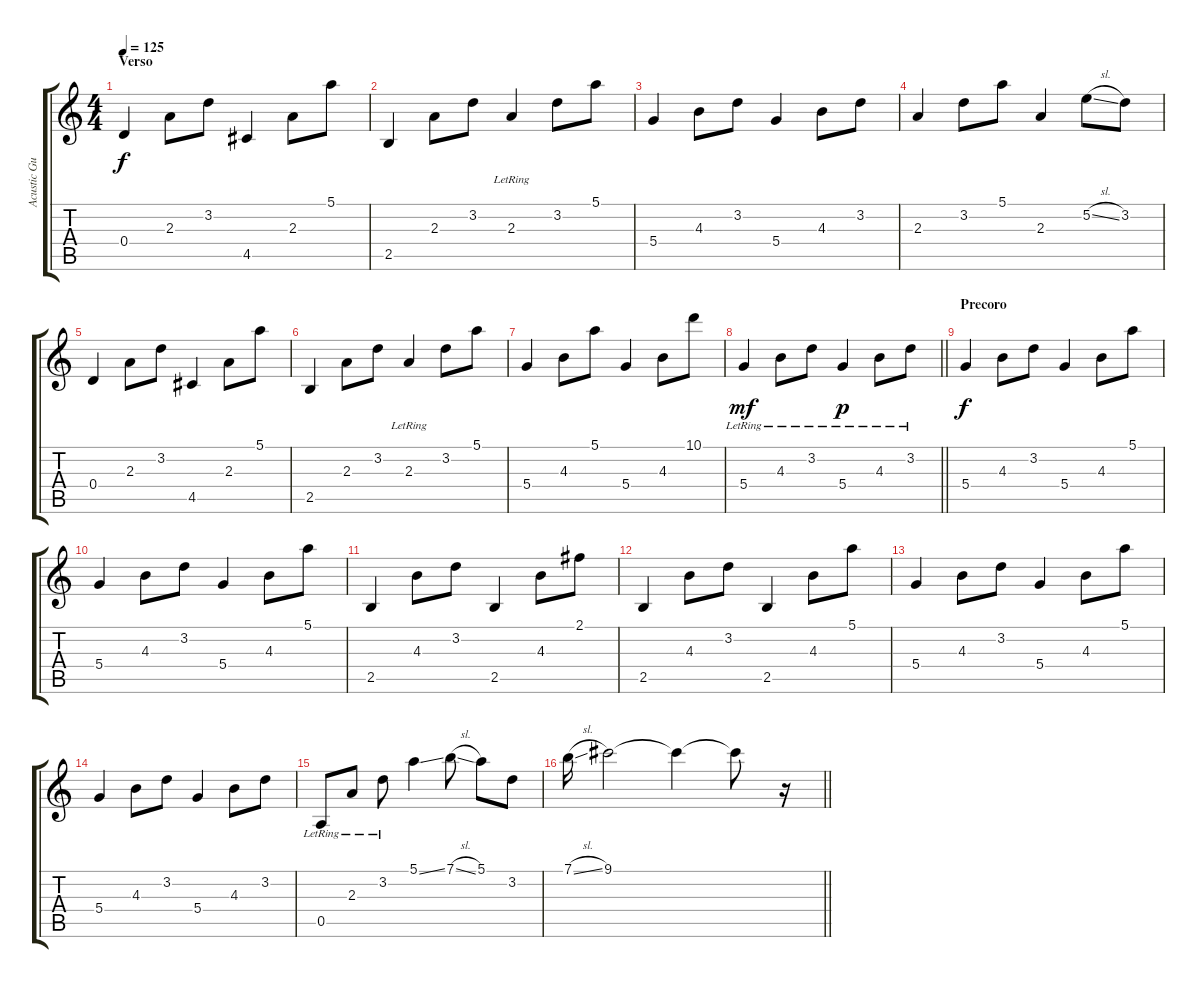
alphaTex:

\track ("Acustic Guitar" "Acustic Gu") {instrument electricguitarjazz}
\staff {score tabs}
\tuning (E4 B3 G3 D3 A2 E2) {hide}
\ts (4 4)
\section ("" "Verso")
\tempo 125
\clef g2
\ks c
0.4.4{dy f} 2.3.8 3.2.8 4.5.4 2.3.8 5.1.8 |
2.5.4 2.3.8 3.2.8 2.3{lr}.4 3.2.8 5.1.8 |
5.4.4 4.3.8 3.2.8 5.4.4 4.3.8 3.2.8 |
2.3.4 3.2.8 5.1.8 2.3.4 5.2{sl}.8 3.2.8 |
0.4.4 2.3.8 3.2.8 4.5.4 2.3.8 5.1.8 |
2.5.4 2.3.8 3.2.8 2.3{lr}.4 3.2.8 5.1.8 |
5.4.4 4.3.8 5.1.8 5.4.4 4.3.8 10.1.8 |
\barLineRight lightlight
5.4{lr}.4{dy mf} 4.3{lr}.8 3.2{lr}.8 5.4{lr}.4{dy p} 4.3{lr}.8 3.2{lr}.8 |
\section ("" "Precoro")
5.4.4{dy f} 4.3.8 3.2.8 5.4.4 4.3.8 5.1.8 |
5.4.4 4.3.8 3.2.8 5.4.4 4.3.8 5.1.8 |
2.5.4 4.3.8 3.2.8 2.5.4 4.3.8 2.1.8 |
2.5.4 4.3.8 3.2.8 2.5.4 4.3.8 5.1.8 |
5.4.4 4.3.8 3.2.8 5.4.4 4.3.8 5.1.8 |
5.4.4 4.3.8 3.2.8 5.4.4 4.3.8 3.2.8 |
0.5{lr}.8 2.3{lr}.8 3.2{lr}.8 5.1{ss}.4 7.1{sl}.8 5.1.8 3.2.8 |
\barLineRight lightlight
7.1{sl}.16 9.1.2 9.1{t}.4 9.1{t}.8 r.16
